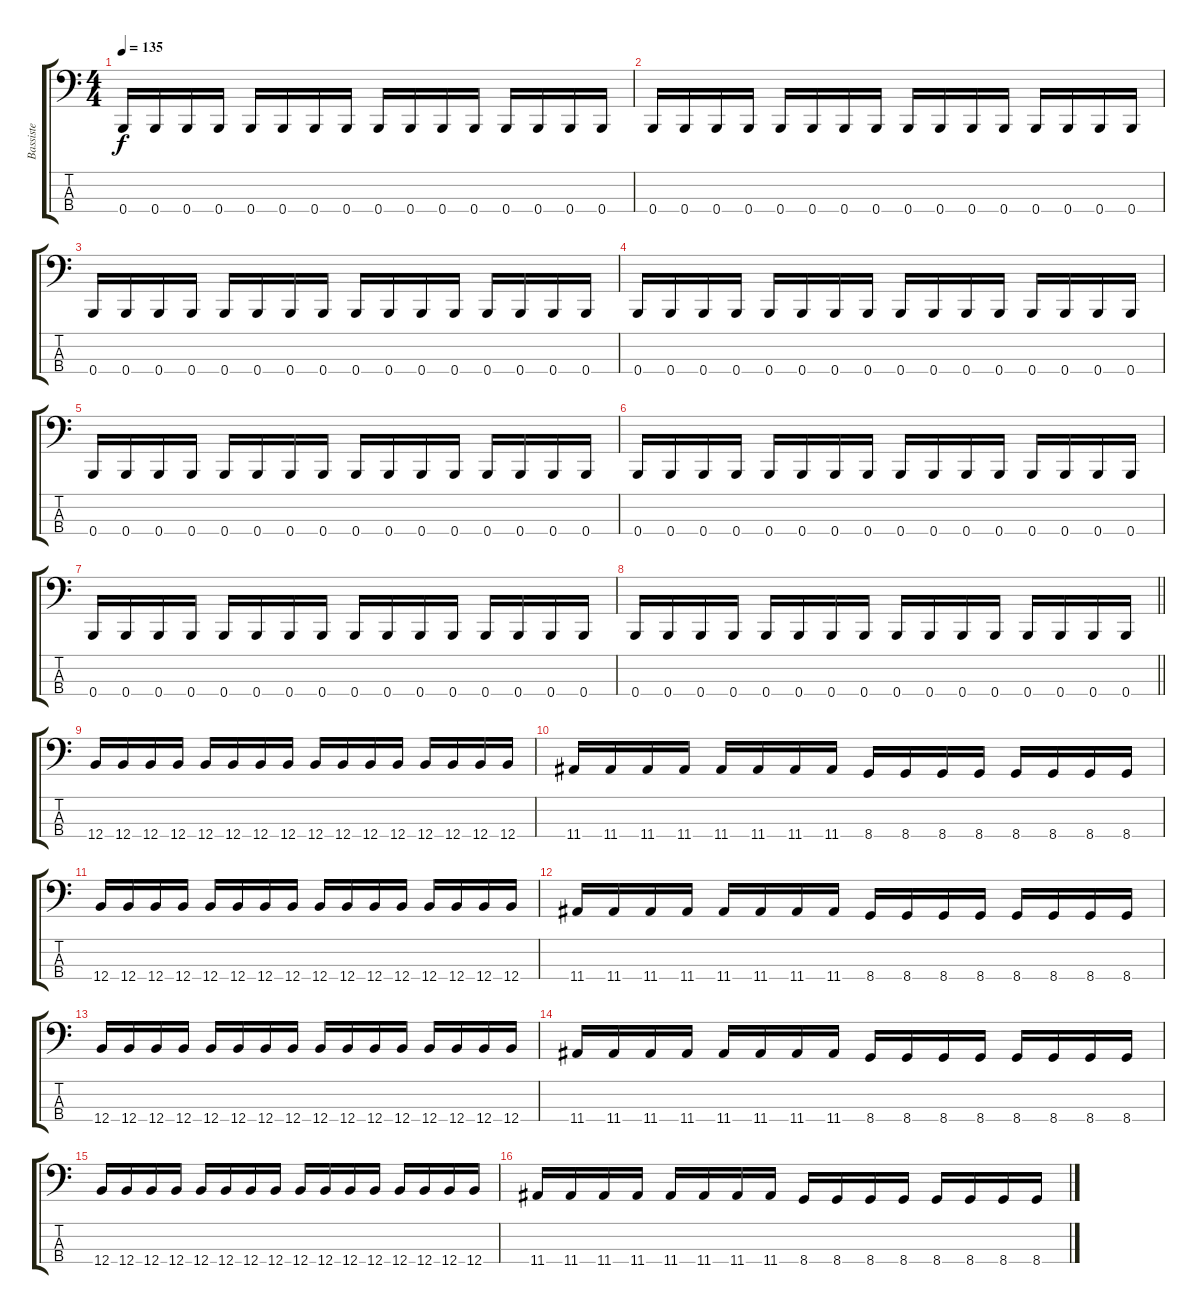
\track ("Bassiste" "Bassiste") {instrument electricbassfinger}
\staff {score tabs}
\tuning (D2 B1 Gb1 B0) {hide}
\ts (4 4)
\tempo 135
\clef f4
\ks c
0.4.16{dy f} 0.4.16 0.4.16 0.4.16 0.4.16 0.4.16 0.4.16 0.4.16 0.4.16 0.4.16 0.4.16 0.4.16 0.4.16 0.4.16 0.4.16 0.4.16 |
0.4.16 0.4.16 0.4.16 0.4.16 0.4.16 0.4.16 0.4.16 0.4.16 0.4.16 0.4.16 0.4.16 0.4.16 0.4.16 0.4.16 0.4.16 0.4.16 |
0.4.16 0.4.16 0.4.16 0.4.16 0.4.16 0.4.16 0.4.16 0.4.16 0.4.16 0.4.16 0.4.16 0.4.16 0.4.16 0.4.16 0.4.16 0.4.16 |
0.4.16 0.4.16 0.4.16 0.4.16 0.4.16 0.4.16 0.4.16 0.4.16 0.4.16 0.4.16 0.4.16 0.4.16 0.4.16 0.4.16 0.4.16 0.4.16 |
0.4.16 0.4.16 0.4.16 0.4.16 0.4.16 0.4.16 0.4.16 0.4.16 0.4.16 0.4.16 0.4.16 0.4.16 0.4.16 0.4.16 0.4.16 0.4.16 |
0.4.16 0.4.16 0.4.16 0.4.16 0.4.16 0.4.16 0.4.16 0.4.16 0.4.16 0.4.16 0.4.16 0.4.16 0.4.16 0.4.16 0.4.16 0.4.16 |
0.4.16 0.4.16 0.4.16 0.4.16 0.4.16 0.4.16 0.4.16 0.4.16 0.4.16 0.4.16 0.4.16 0.4.16 0.4.16 0.4.16 0.4.16 0.4.16 |
\barLineRight lightlight
0.4.16 0.4.16 0.4.16 0.4.16 0.4.16 0.4.16 0.4.16 0.4.16 0.4.16 0.4.16 0.4.16 0.4.16 0.4.16 0.4.16 0.4.16 0.4.16 |
12.4.16 12.4.16 12.4.16 12.4.16 12.4.16 12.4.16 12.4.16 12.4.16 12.4.16 12.4.16 12.4.16 12.4.16 12.4.16 12.4.16 12.4.16 12.4.16 |
11.4.16 11.4.16 11.4.16 11.4.16 11.4.16 11.4.16 11.4.16 11.4.16 8.4.16 8.4.16 8.4.16 8.4.16 8.4.16 8.4.16 8.4.16 8.4.16 |
12.4.16 12.4.16 12.4.16 12.4.16 12.4.16 12.4.16 12.4.16 12.4.16 12.4.16 12.4.16 12.4.16 12.4.16 12.4.16 12.4.16 12.4.16 12.4.16 |
11.4.16 11.4.16 11.4.16 11.4.16 11.4.16 11.4.16 11.4.16 11.4.16 8.4.16 8.4.16 8.4.16 8.4.16 8.4.16 8.4.16 8.4.16 8.4.16 |
12.4.16 12.4.16 12.4.16 12.4.16 12.4.16 12.4.16 12.4.16 12.4.16 12.4.16 12.4.16 12.4.16 12.4.16 12.4.16 12.4.16 12.4.16 12.4.16 |
11.4.16 11.4.16 11.4.16 11.4.16 11.4.16 11.4.16 11.4.16 11.4.16 8.4.16 8.4.16 8.4.16 8.4.16 8.4.16 8.4.16 8.4.16 8.4.16 |
12.4.16 12.4.16 12.4.16 12.4.16 12.4.16 12.4.16 12.4.16 12.4.16 12.4.16 12.4.16 12.4.16 12.4.16 12.4.16 12.4.16 12.4.16 12.4.16 |
11.4.16 11.4.16 11.4.16 11.4.16 11.4.16 11.4.16 11.4.16 11.4.16 8.4.16 8.4.16 8.4.16 8.4.16 8.4.16 8.4.16 8.4.16 8.4.16
